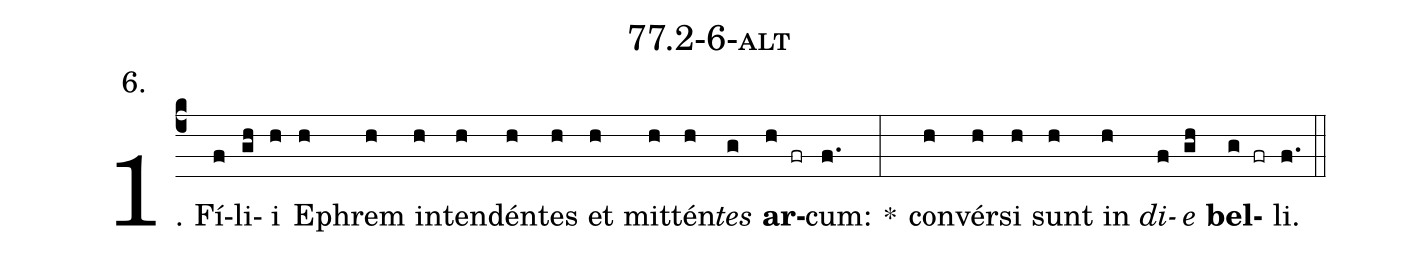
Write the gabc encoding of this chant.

name: 77.2-6-alt;
annotation: 6.;
%%
(c4)1. Fí(f)li(gh)i(h) E(h)phrem(h) in(h)ten(h)dén(h)tes(h) et(h) mit(h)tén(h)<i>tes</i>(g) <b>ar</b>(h fr)cum:(f.) *(:) con(h)vér(h)si(h) sunt(h) in(h) <i>di</i>(f)<i>e</i>(gh) <b>bel</b>(g fr)li.(f.) (::)


%E(h) u(h) o(f) u(gh) a(g) e.(f.) (::)
